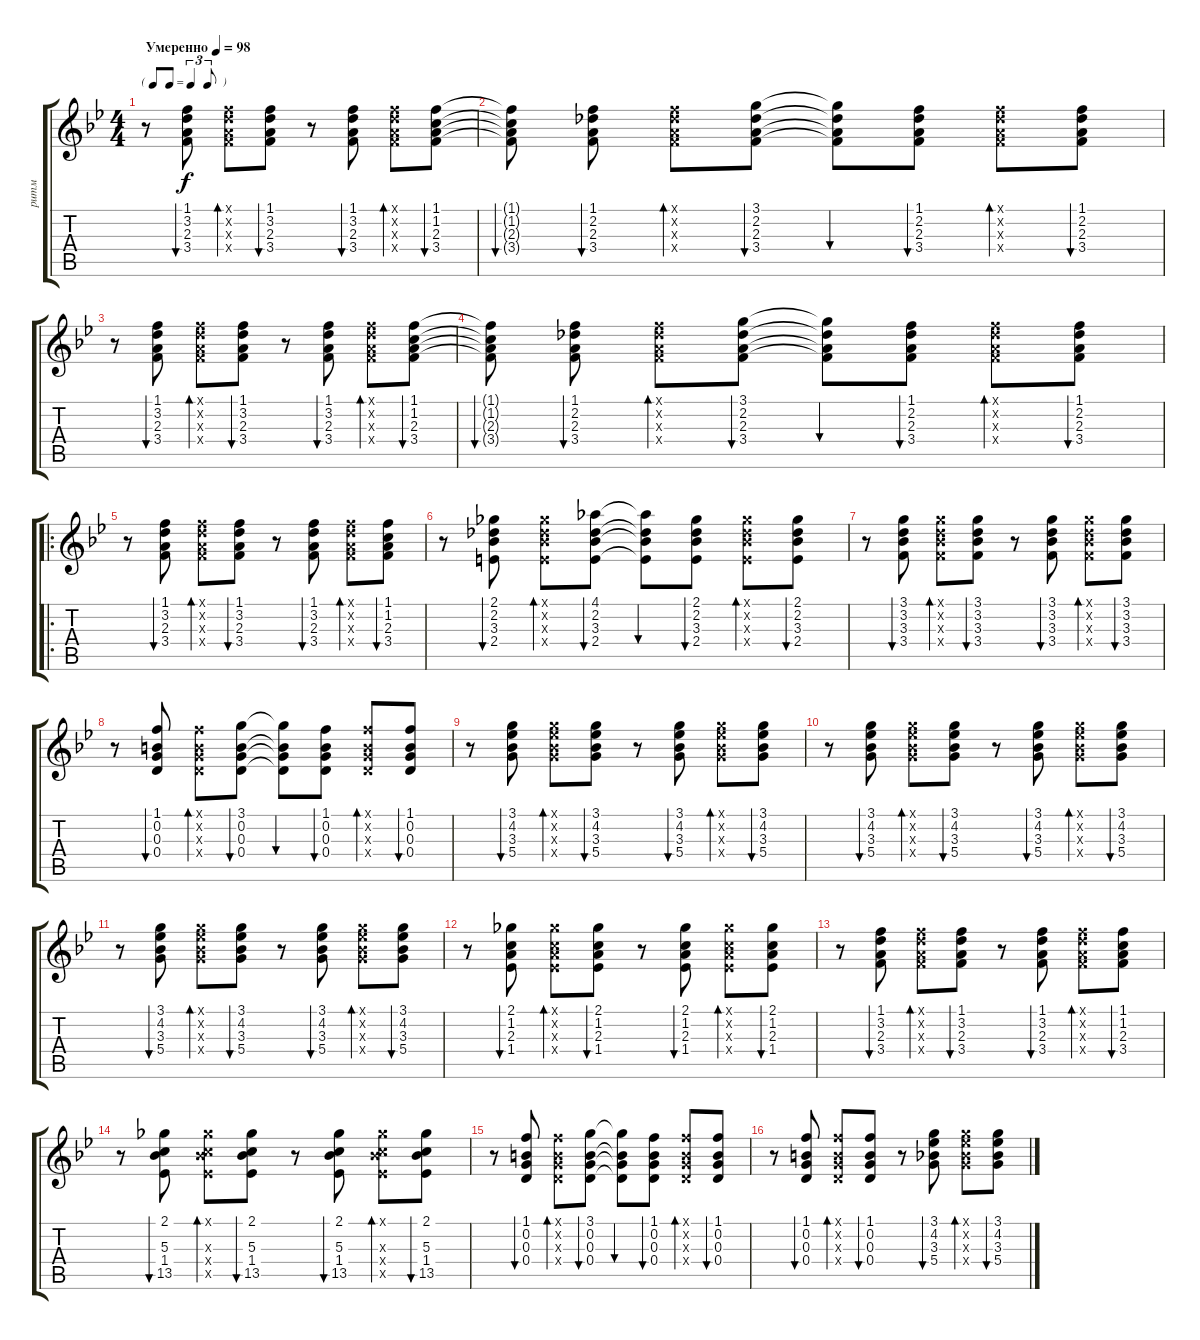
\track ("ритм" "ритм") {instrument acousticguitarsteel}
\staff {score tabs}
\tuning (E4 B3 G3 D3 A2 E2) {hide}
\ts (4 4)
\tf triplet8th
\tempo (98 "Умеренно")
\clef g2
\ks gminor
r.8{dy f instrument acousticguitarsteel} (1.1 3.2 2.3 3.4).8{bu 60} (1.1{x} 3.2{x} 2.3{x} 3.4{x}).8{bd 60} (1.1 3.2 2.3 3.4).8{bu 60} r.8 (1.1 3.2 2.3 3.4).8{bu 60} (1.1{x} 3.2{x} 2.3{x} 3.4{x}).8{bd 60} (1.1 1.2 2.3 3.4).8{bu 60} |
(1.1{t} 1.2{t} 2.3{t} 3.4{t}).8{bu 60 beam split} (1.1 2.2 2.3 3.4).8{bu 60} (1.1{x} 2.2{x} 2.3{x} 3.4{x}).8{bd 60} (3.1 2.2 2.3 3.4).8{bu 60} (3.1{t} 2.2{t} 2.3{t} 3.4{t}).8{bu 60} (1.1 2.2 2.3 3.4).8{bu 60} (1.1{x} 2.2{x} 2.3{x} 3.4{x}).8{bd 60} (1.1 2.2 2.3 3.4).8{bu 60} |
r.8 (1.1 3.2 2.3 3.4).8{bu 60} (1.1{x} 3.2{x} 2.3{x} 3.4{x}).8{bd 60} (1.1 3.2 2.3 3.4).8{bu 60} r.8 (1.1 3.2 2.3 3.4).8{bu 60} (1.1{x} 3.2{x} 2.3{x} 3.4{x}).8{bd 60} (1.1 1.2 2.3 3.4).8{bu 60} |
(1.1{t} 1.2{t} 2.3{t} 3.4{t}).8{bu 60 beam split} (1.1 2.2 2.3 3.4).8{bu 60} (1.1{x} 2.2{x} 2.3{x} 3.4{x}).8{bd 60} (3.1 2.2 2.3 3.4).8{bu 60} (3.1{t} 2.2{t} 2.3{t} 3.4{t}).8{bu 60} (1.1 2.2 2.3 3.4).8{bu 60} (1.1{x} 2.2{x} 2.3{x} 3.4{x}).8{bd 60} (1.1 2.2 2.3 3.4).8{bu 60} |
\ro
r.8 (1.1 3.2 2.3 3.4).8{bu 60} (1.1{x} 3.2{x} 2.3{x} 3.4{x}).8{bd 60} (1.1 3.2 2.3 3.4).8{bu 60} r.8 (1.1 3.2 2.3 3.4).8{bu 60} (1.1{x} 3.2{x} 2.3{x} 3.4{x}).8{bd 60} (1.1 1.2 2.3 3.4).8{bu 60} |
r.8{beam split} (2.1 2.2 3.3 2.4).8{bu 60} (2.1{x} 2.2{x} 3.3{x} 2.4{x}).8{bd 60} (4.1 2.2 3.3 2.4).8{bu 60} (4.1{t} 2.2{t} 3.3{t} 2.4{t}).8{bu 60 beam merge} (2.1 2.2 3.3 2.4).8{bu 60} (2.1{x} 2.2{x} 3.3{x} 2.4{x}).8{bd 60 beam merge} (2.1 2.2 3.3 2.4).8{bu 60} |
r.8 (3.1 3.2 3.3 3.4).8{bu 60} (3.1{x} 3.2{x} 3.3{x} 3.4{x}).8{bd 60} (3.1 3.2 3.3 3.4).8{bu 60} r.8 (3.1 3.2 3.3 3.4).8{bu 60} (3.1{x} 3.2{x} 3.3{x} 3.4{x}).8{bd 60} (3.1 3.2 3.3 3.4).8{bu 60} |
r.8 (1.1 0.2 0.3 0.4).8{bu 60} (1.1{x} 0.2{x} 0.3{x} 0.4{x}).8{bd 60} (3.1 0.2 0.3 0.4).8{bu 60} (3.1{t} 0.2{t} 0.3{t} 0.4{t}).8{bu 60} (1.1 0.2 0.3 0.4).8{bu 60} (1.1{x} 0.2{x} 0.3{x} 0.4{x}).8{bd 60} (1.1 0.2 0.3 0.4).8{bu 60} |
r.8 (3.1 4.2 3.3 5.4).8{bu 60} (3.1{x} 4.2{x} 3.3{x} 5.4{x}).8{bd 60} (3.1 4.2 3.3 5.4).8{bu 60} r.8 (3.1 4.2 3.3 5.4).8{bu 60} (3.1{x} 4.2{x} 3.3{x} 5.4{x}).8{bd 60} (3.1 4.2 3.3 5.4).8{bu 60} |
r.8 (3.1 4.2 3.3 5.4).8{bu 60} (3.1{x} 4.2{x} 3.3{x} 5.4{x}).8{bd 60} (3.1 4.2 3.3 5.4).8{bu 60} r.8 (3.1 4.2 3.3 5.4).8{bu 60} (3.1{x} 4.2{x} 3.3{x} 5.4{x}).8{bd 60} (3.1 4.2 3.3 5.4).8{bu 60} |
r.8 (3.1 4.2 3.3 5.4).8{bu 60} (3.1{x} 4.2{x} 3.3{x} 5.4{x}).8{bd 60} (3.1 4.2 3.3 5.4).8{bu 60} r.8 (3.1 4.2 3.3 5.4).8{bu 60} (3.1{x} 4.2{x} 3.3{x} 5.4{x}).8{bd 60} (3.1 4.2 3.3 5.4).8{bu 60} |
r.8 (2.1 1.2 2.3 1.4).8{bu 60} (2.1{x} 1.2{x} 2.3{x} 1.4{x}).8{bd 60} (2.1 1.2 2.3 1.4).8{bu 60} r.8 (2.1 1.2 2.3 1.4).8{bu 60} (2.1{x} 1.2{x} 2.3{x} 1.4{x}).8{bd 60} (2.1 1.2 2.3 1.4).8{bu 60} |
r.8 (1.1 3.2 2.3 3.4).8{bu 60} (1.1{x} 3.2{x} 2.3{x} 3.4{x}).8{bd 60} (1.1 3.2 2.3 3.4).8{bu 60} r.8 (1.1 3.2 2.3 3.4).8{bu 60} (1.1{x} 3.2{x} 2.3{x} 3.4{x}).8{bd 60} (1.1 1.2 2.3 3.4).8{bu 60} |
r.8 (2.1 5.3 1.4 13.5).8{bu 60} (2.1{x} 5.3{x} 8.4{x} 6.5{x}).8{bd 60} (2.1 5.3 1.4 13.5).8{bu 60} r.8 (2.1 5.3 1.4 13.5).8{bu 60} (2.1{x} 5.3{x} 8.4{x} 6.5{x}).8{bd 60} (2.1 5.3 1.4 13.5).8{bu 60} |
r.8 (1.1 0.2 0.3 0.4).8{bu 60} (1.1{x} 0.2{x} 0.3{x} 0.4{x}).8{bd 60} (3.1 0.2 0.3 0.4).8{bu 60} (3.1{t} 0.2{t} 0.3{t} 0.4{t}).8{bu 60} (1.1 0.2 0.3 0.4).8{bu 60} (1.1{x} 0.2{x} 0.3{x} 0.4{x}).8{bd 60} (1.1 0.2 0.3 0.4).8{bu 60} |
r.8 (1.1 0.2 0.3 0.4).8{bu 60} (1.1{x} 0.2{x} 0.3{x} 0.4{x}).8{bd 60} (1.1 0.2 0.3 0.4).8{bu 60} r.8 (3.1 4.2 3.3 5.4).8{bu 60} (3.1{x} 4.2{x} 3.3{x} 5.4{x}).8{bd 60} (3.1 4.2 3.3 5.4).8{bu 60}
